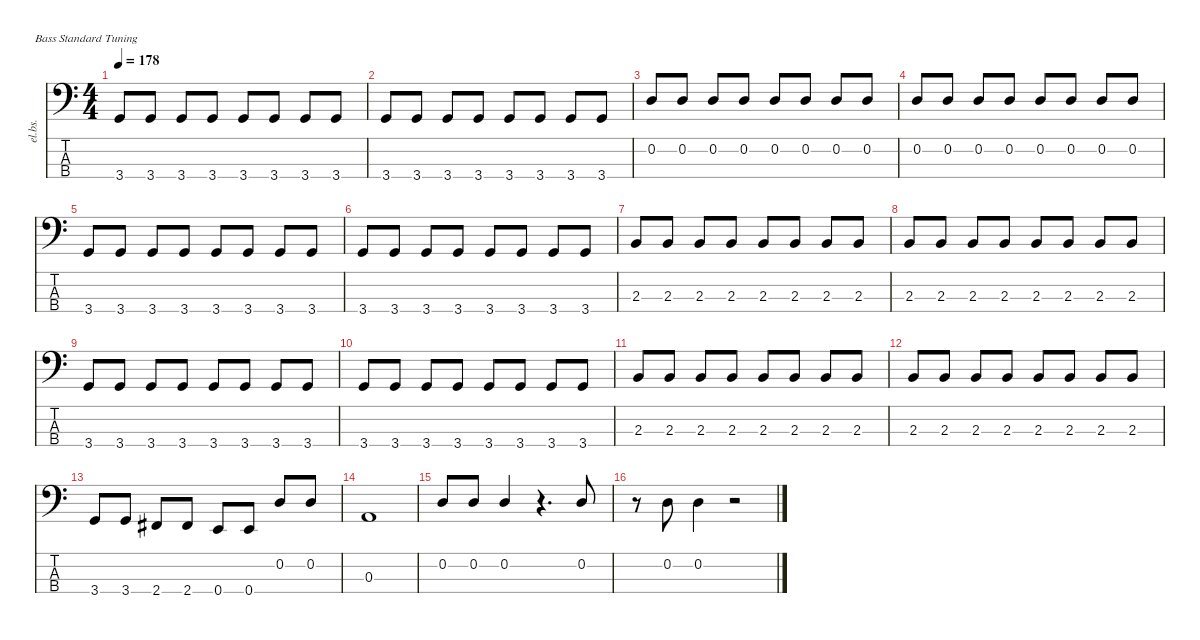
\defaultSystemsLayout 4
\hideDynamics
\bracketExtendMode nobrackets
\otherSystemsTrackNameOrientation horizontal
\track ("Bass" "el.bs.") {instrument electricbassfinger}
\staff {score tabs}
\tuning (G2 D2 A1 E1)
\ts (4 4)
\tempo 178
\clef f4
\ks c
3.4.8{dy ff beam Up} 3.4.8{beam Up} 3.4.8{beam Up} 3.4.8{beam Up} 3.4.8{beam Up} 3.4.8{beam Up} 3.4.8{beam Up} 3.4.8{beam Up} |
3.4.8{beam Up} 3.4.8{beam Up} 3.4.8{beam Up} 3.4.8{beam Up} 3.4.8{beam Up} 3.4.8{beam Up} 3.4.8{beam Up} 3.4.8{beam Up} |
0.2.8{beam Up} 0.2.8{beam Up} 0.2.8{beam Up} 0.2.8{beam Up} 0.2.8{beam Up} 0.2.8{beam Up} 0.2.8{beam Up} 0.2.8{beam Up} |
0.2.8{beam Up} 0.2.8{beam Up} 0.2.8{beam Up} 0.2.8{beam Up} 0.2.8{beam Up} 0.2.8{beam Up} 0.2.8{beam Up} 0.2.8{beam Up} |
3.4.8{beam Up} 3.4.8{beam Up} 3.4.8{beam Up} 3.4.8{beam Up} 3.4.8{beam Up} 3.4.8{beam Up} 3.4.8{beam Up} 3.4.8{beam Up} |
3.4.8{beam Up} 3.4.8{beam Up} 3.4.8{beam Up} 3.4.8{beam Up} 3.4.8{beam Up} 3.4.8{beam Up} 3.4.8{beam Up} 3.4.8{beam Up} |
2.3.8{beam Up} 2.3.8{beam Up} 2.3.8{beam Up} 2.3.8{beam Up} 2.3.8{beam Up} 2.3.8{beam Up} 2.3.8{beam Up} 2.3.8{beam Up} |
2.3.8{beam Up} 2.3.8{beam Up} 2.3.8{beam Up} 2.3.8{beam Up} 2.3.8{beam Up} 2.3.8{beam Up} 2.3.8{beam Up} 2.3.8{beam Up} |
3.4.8{beam Up} 3.4.8{beam Up} 3.4.8{beam Up} 3.4.8{beam Up} 3.4.8{beam Up} 3.4.8{beam Up} 3.4.8{beam Up} 3.4.8{beam Up} |
3.4.8{beam Up} 3.4.8{beam Up} 3.4.8{beam Up} 3.4.8{beam Up} 3.4.8{beam Up} 3.4.8{beam Up} 3.4.8{beam Up} 3.4.8{beam Up} |
2.3.8{beam Up} 2.3.8{beam Up} 2.3.8{beam Up} 2.3.8{beam Up} 2.3.8{beam Up} 2.3.8{beam Up} 2.3.8{beam Up} 2.3.8{beam Up} |
2.3.8{beam Up} 2.3.8{beam Up} 2.3.8{beam Up} 2.3.8{beam Up} 2.3.8{beam Up} 2.3.8{beam Up} 2.3.8{beam Up} 2.3.8{beam Up} |
3.4.8{beam Up} 3.4.8{beam Up} 2.4{acc #}.8{beam Up} 2.4{acc #}.8{beam Up} 0.4.8{beam Up} 0.4.8{beam Up} 0.2.8{beam Up} 0.2.8{beam Up} |
0.3.1{beam Up} |
0.2.8{beam Up} 0.2.8{beam Up} 0.2.4{beam Up} r.4{d beam Up} 0.2.8{beam Up} |
r.8{beam Down} 0.2.8{beam Down} 0.2.4{beam Down} r.2{beam Down}
